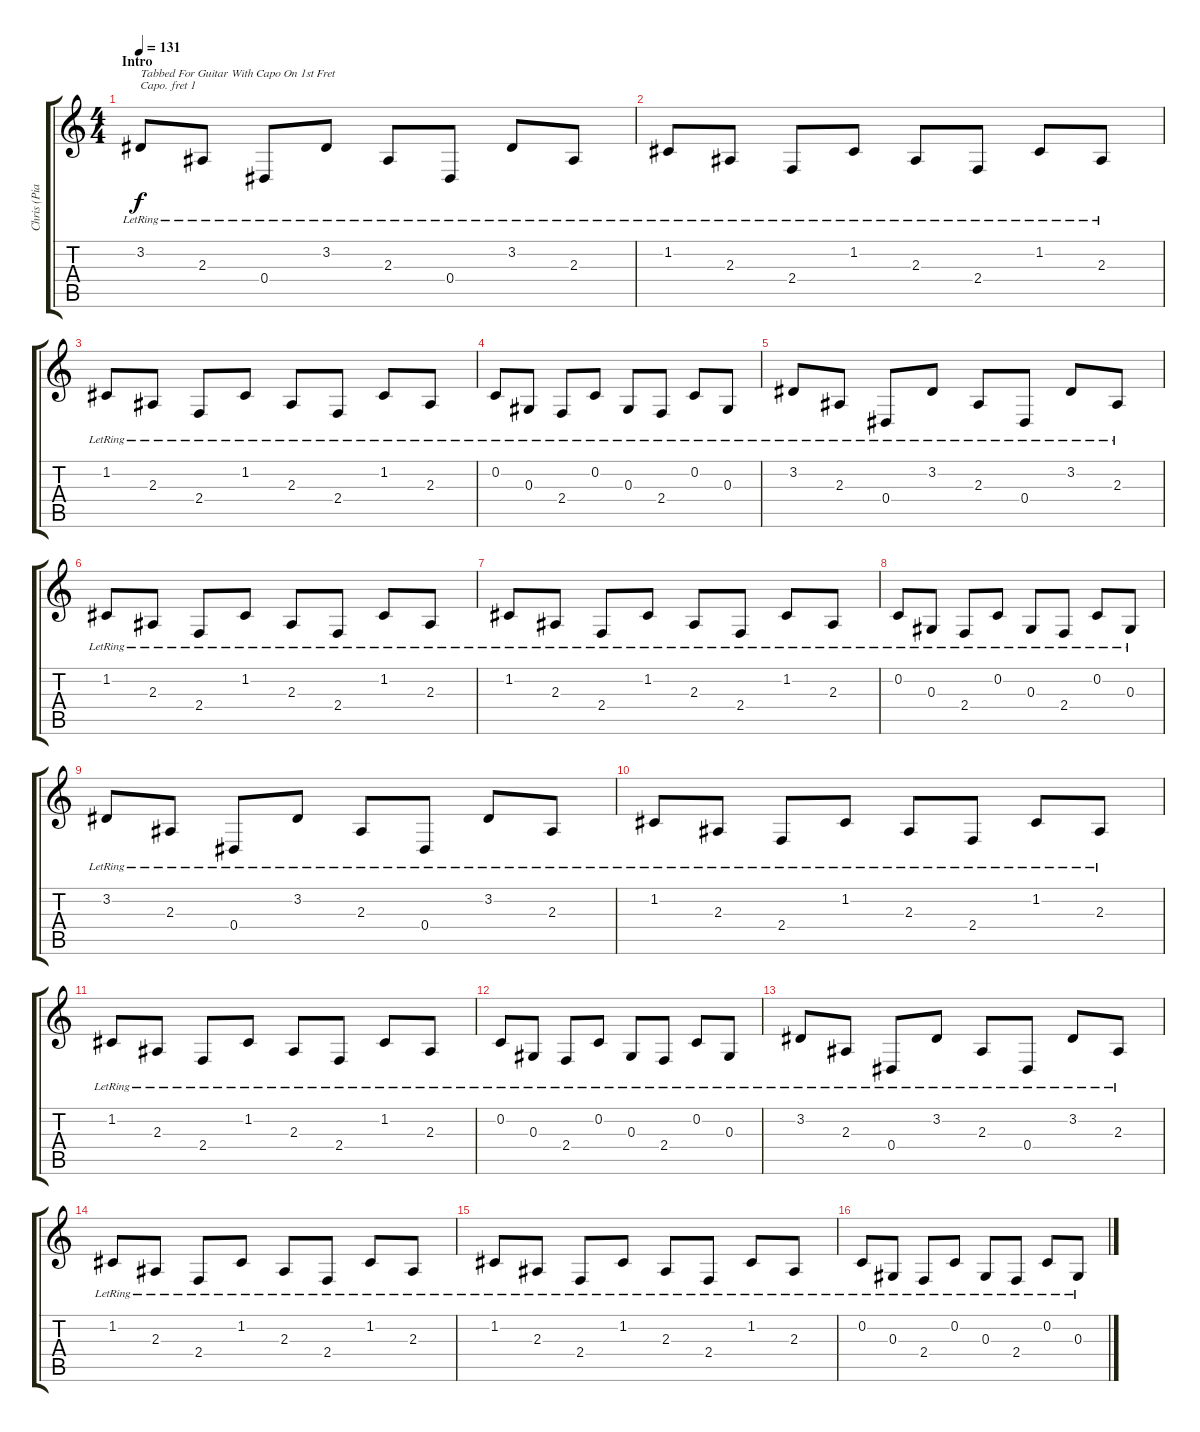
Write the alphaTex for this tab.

\track ("Chris (Piano) Capo 1st Fret" "Chris (Pia") {instrument acousticgrandpiano}
\staff {score tabs}
\capo 1
\tuning (E4 B3 G3 D3 A2 E2) {hide}
\ts (4 4)
\section ("" "Intro")
\tempo 131
\clef g2
\ks c
3.2{lr}.8{txt "Tabbed For Guitar With Capo On 1st Fret" dy f instrument acousticgrandpiano} 2.3{lr}.8 0.4{lr}.8 3.2{lr}.8 2.3{lr}.8 0.4{lr}.8 3.2{lr}.8 2.3{lr}.8 |
1.2{lr}.8 2.3{lr}.8 2.4{lr}.8 1.2{lr}.8 2.3{lr}.8 2.4{lr}.8 1.2{lr}.8 2.3{lr}.8 |
1.2{lr}.8 2.3{lr}.8 2.4{lr}.8 1.2{lr}.8 2.3{lr}.8 2.4{lr}.8 1.2{lr}.8 2.3{lr}.8 |
0.2{lr}.8 0.3{lr}.8 2.4{lr}.8 0.2{lr}.8 0.3{lr}.8 2.4{lr}.8 0.2{lr}.8 0.3{lr}.8 |
3.2{lr}.8 2.3{lr}.8 0.4{lr}.8 3.2{lr}.8 2.3{lr}.8 0.4{lr}.8 3.2{lr}.8 2.3{lr}.8 |
1.2{lr}.8 2.3{lr}.8 2.4{lr}.8 1.2{lr}.8 2.3{lr}.8 2.4{lr}.8 1.2{lr}.8 2.3{lr}.8 |
1.2{lr}.8 2.3{lr}.8 2.4{lr}.8 1.2{lr}.8 2.3{lr}.8 2.4{lr}.8 1.2{lr}.8 2.3{lr}.8 |
0.2{lr}.8 0.3{lr}.8 2.4{lr}.8 0.2{lr}.8 0.3{lr}.8 2.4{lr}.8 0.2{lr}.8 0.3{lr}.8 |
3.2{lr}.8 2.3{lr}.8 0.4{lr}.8 3.2{lr}.8 2.3{lr}.8 0.4{lr}.8 3.2{lr}.8 2.3{lr}.8 |
1.2{lr}.8 2.3{lr}.8 2.4{lr}.8 1.2{lr}.8 2.3{lr}.8 2.4{lr}.8 1.2{lr}.8 2.3{lr}.8 |
1.2{lr}.8 2.3{lr}.8 2.4{lr}.8 1.2{lr}.8 2.3{lr}.8 2.4{lr}.8 1.2{lr}.8 2.3{lr}.8 |
0.2{lr}.8 0.3{lr}.8 2.4{lr}.8 0.2{lr}.8 0.3{lr}.8 2.4{lr}.8 0.2{lr}.8 0.3{lr}.8 |
3.2{lr}.8 2.3{lr}.8 0.4{lr}.8 3.2{lr}.8 2.3{lr}.8 0.4{lr}.8 3.2{lr}.8 2.3{lr}.8 |
1.2{lr}.8 2.3{lr}.8 2.4{lr}.8 1.2{lr}.8 2.3{lr}.8 2.4{lr}.8 1.2{lr}.8 2.3{lr}.8 |
1.2{lr}.8 2.3{lr}.8 2.4{lr}.8 1.2{lr}.8 2.3{lr}.8 2.4{lr}.8 1.2{lr}.8 2.3{lr}.8 |
0.2{lr}.8 0.3{lr}.8 2.4{lr}.8 0.2{lr}.8 0.3{lr}.8 2.4{lr}.8 0.2{lr}.8 0.3{lr}.8
